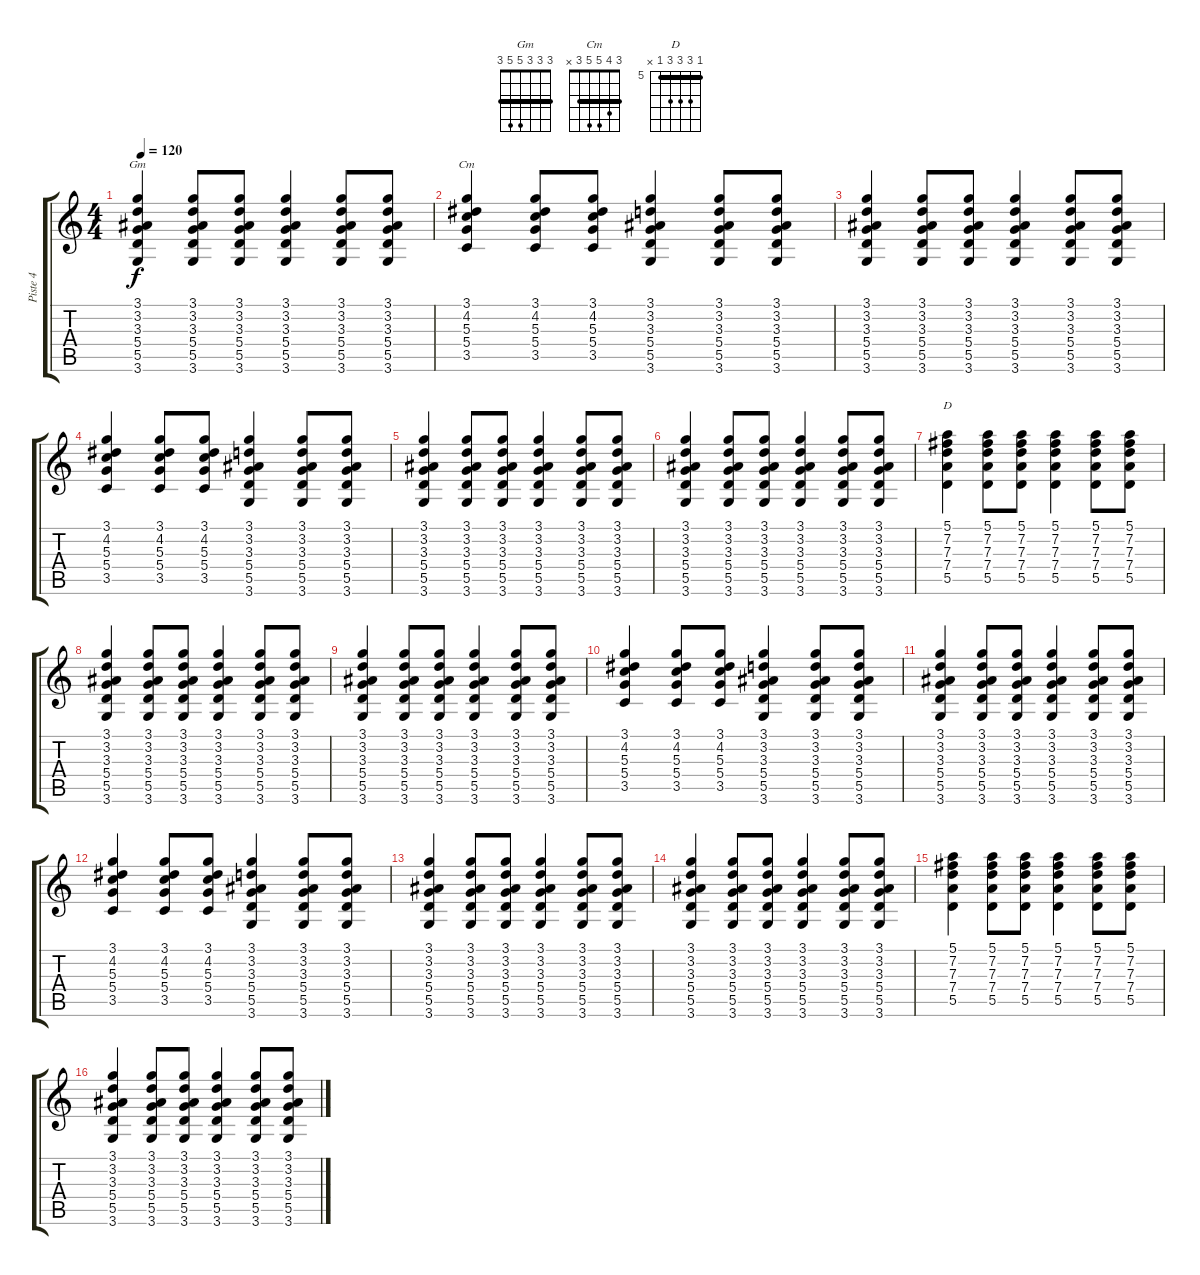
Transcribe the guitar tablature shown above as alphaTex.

\track ("Piste 4" "Piste 4") {instrument acousticguitarsteel}
\staff {score tabs}
\tuning (E4 B3 G3 D3 A2 E2) {hide}
\chord ("Gm" 3 3 3 5 5 3) {barre 3}
\chord ("Cm" 3 4 5 5 3 x) {barre 3}
\chord ("D" 5 7 7 7 5 x) {firstfret 5 barre 5}
\ts (4 4)
\tempo 120
\clef g2
\ks c
(3.1 3.2 3.3 5.4 5.5 3.6).4{ch "Gm" dy f} (3.1 3.2 3.3 5.4 5.5 3.6).8 (3.1 3.2 3.3 5.4 5.5 3.6).8 (3.1 3.2 3.3 5.4 5.5 3.6).4 (3.1 3.2 3.3 5.4 5.5 3.6).8 (3.1 3.2 3.3 5.4 5.5 3.6).8 |
(3.1 4.2 5.3 5.4 3.5).4{ch "Cm"} (3.1 4.2 5.3 5.4 3.5).8 (3.1 4.2 5.3 5.4 3.5).8 (3.1 3.2 3.3 5.4 5.5 3.6).4 (3.1 3.2 3.3 5.4 5.5 3.6).8 (3.1 3.2 3.3 5.4 5.5 3.6).8 |
(3.1 3.2 3.3 5.4 5.5 3.6).4 (3.1 3.2 3.3 5.4 5.5 3.6).8 (3.1 3.2 3.3 5.4 5.5 3.6).8 (3.1 3.2 3.3 5.4 5.5 3.6).4 (3.1 3.2 3.3 5.4 5.5 3.6).8 (3.1 3.2 3.3 5.4 5.5 3.6).8 |
(3.1 4.2 5.3 5.4 3.5).4 (3.1 4.2 5.3 5.4 3.5).8 (3.1 4.2 5.3 5.4 3.5).8 (3.1 3.2 3.3 5.4 5.5 3.6).4 (3.1 3.2 3.3 5.4 5.5 3.6).8 (3.1 3.2 3.3 5.4 5.5 3.6).8 |
(3.1 3.2 3.3 5.4 5.5 3.6).4 (3.1 3.2 3.3 5.4 5.5 3.6).8 (3.1 3.2 3.3 5.4 5.5 3.6).8 (3.1 3.2 3.3 5.4 5.5 3.6).4 (3.1 3.2 3.3 5.4 5.5 3.6).8 (3.1 3.2 3.3 5.4 5.5 3.6).8 |
(3.1 3.2 3.3 5.4 5.5 3.6).4 (3.1 3.2 3.3 5.4 5.5 3.6).8 (3.1 3.2 3.3 5.4 5.5 3.6).8 (3.1 3.2 3.3 5.4 5.5 3.6).4 (3.1 3.2 3.3 5.4 5.5 3.6).8 (3.1 3.2 3.3 5.4 5.5 3.6).8 |
(5.1 7.2 7.3 7.4 5.5).4{ch "D"} (5.1 7.2 7.3 7.4 5.5).8 (5.1 7.2 7.3 7.4 5.5).8 (5.1 7.2 7.3 7.4 5.5).4 (5.1 7.2 7.3 7.4 5.5).8 (5.1 7.2 7.3 7.4 5.5).8 |
(3.1 3.2 3.3 5.4 5.5 3.6).4 (3.1 3.2 3.3 5.4 5.5 3.6).8 (3.1 3.2 3.3 5.4 5.5 3.6).8 (3.1 3.2 3.3 5.4 5.5 3.6).4 (3.1 3.2 3.3 5.4 5.5 3.6).8 (3.1 3.2 3.3 5.4 5.5 3.6).8 |
(3.1 3.2 3.3 5.4 5.5 3.6).4 (3.1 3.2 3.3 5.4 5.5 3.6).8 (3.1 3.2 3.3 5.4 5.5 3.6).8 (3.1 3.2 3.3 5.4 5.5 3.6).4 (3.1 3.2 3.3 5.4 5.5 3.6).8 (3.1 3.2 3.3 5.4 5.5 3.6).8 |
(3.1 4.2 5.3 5.4 3.5).4 (3.1 4.2 5.3 5.4 3.5).8 (3.1 4.2 5.3 5.4 3.5).8 (3.1 3.2 3.3 5.4 5.5 3.6).4 (3.1 3.2 3.3 5.4 5.5 3.6).8 (3.1 3.2 3.3 5.4 5.5 3.6).8 |
(3.1 3.2 3.3 5.4 5.5 3.6).4 (3.1 3.2 3.3 5.4 5.5 3.6).8 (3.1 3.2 3.3 5.4 5.5 3.6).8 (3.1 3.2 3.3 5.4 5.5 3.6).4 (3.1 3.2 3.3 5.4 5.5 3.6).8 (3.1 3.2 3.3 5.4 5.5 3.6).8 |
(3.1 4.2 5.3 5.4 3.5).4 (3.1 4.2 5.3 5.4 3.5).8 (3.1 4.2 5.3 5.4 3.5).8 (3.1 3.2 3.3 5.4 5.5 3.6).4 (3.1 3.2 3.3 5.4 5.5 3.6).8 (3.1 3.2 3.3 5.4 5.5 3.6).8 |
(3.1 3.2 3.3 5.4 5.5 3.6).4 (3.1 3.2 3.3 5.4 5.5 3.6).8 (3.1 3.2 3.3 5.4 5.5 3.6).8 (3.1 3.2 3.3 5.4 5.5 3.6).4 (3.1 3.2 3.3 5.4 5.5 3.6).8 (3.1 3.2 3.3 5.4 5.5 3.6).8 |
(3.1 3.2 3.3 5.4 5.5 3.6).4 (3.1 3.2 3.3 5.4 5.5 3.6).8 (3.1 3.2 3.3 5.4 5.5 3.6).8 (3.1 3.2 3.3 5.4 5.5 3.6).4 (3.1 3.2 3.3 5.4 5.5 3.6).8 (3.1 3.2 3.3 5.4 5.5 3.6).8 |
(5.1 7.2 7.3 7.4 5.5).4 (5.1 7.2 7.3 7.4 5.5).8 (5.1 7.2 7.3 7.4 5.5).8 (5.1 7.2 7.3 7.4 5.5).4 (5.1 7.2 7.3 7.4 5.5).8 (5.1 7.2 7.3 7.4 5.5).8 |
(3.1 3.2 3.3 5.4 5.5 3.6).4 (3.1 3.2 3.3 5.4 5.5 3.6).8 (3.1 3.2 3.3 5.4 5.5 3.6).8 (3.1 3.2 3.3 5.4 5.5 3.6).4 (3.1 3.2 3.3 5.4 5.5 3.6).8 (3.1 3.2 3.3 5.4 5.5 3.6).8
